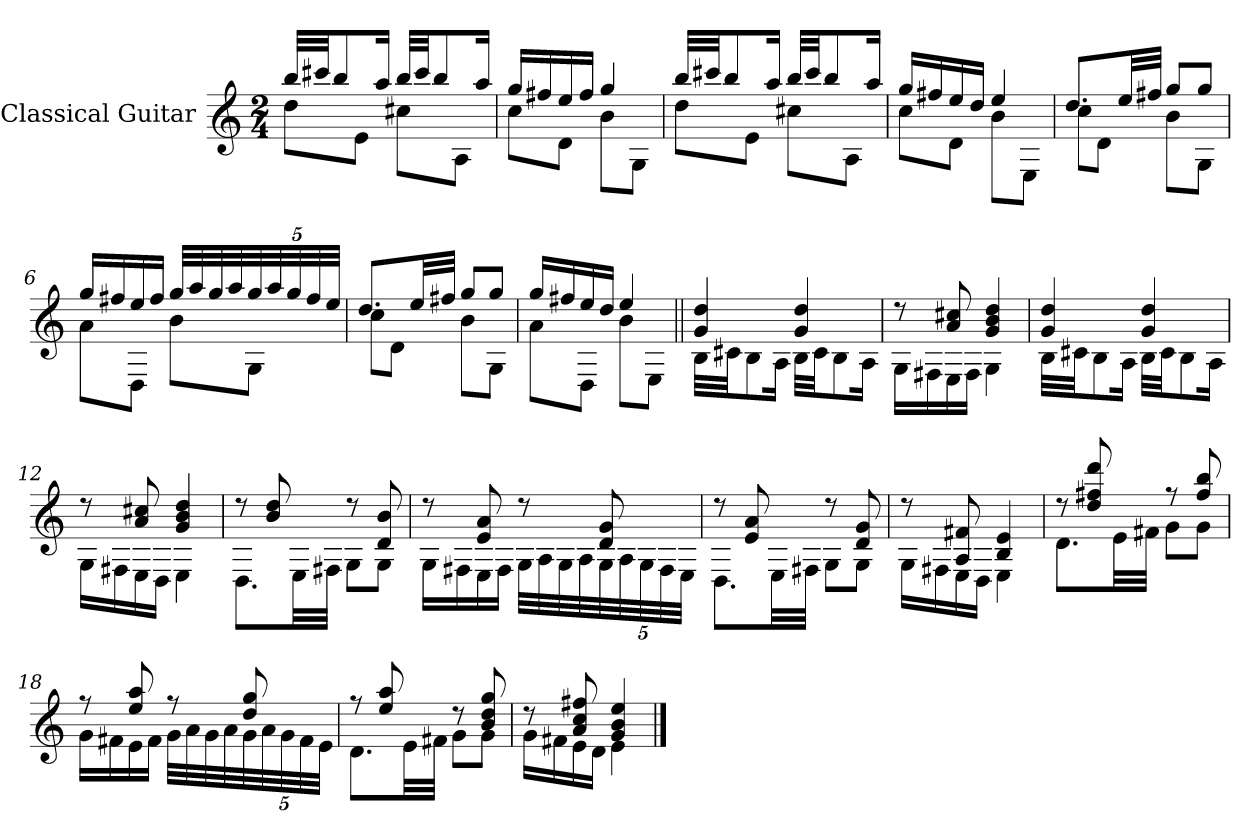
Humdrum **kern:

**kern
*part1
*staff1
*I"Classical Guitar
*I'Guit.
*clefG2
*k[]
*M2/4
*MM80
=1
*^
32bb/LLL	8dd\L
32ccc#X/JJ	.
8bb/	.
.	8e\J
16aa/Jk	.
32bb/LLL	8cc#X\L
32ccc#/JJ	.
8bb/	.
.	8A\J
16aa/Jk	.
=2	=2
16gg/LL	8cc\L
16ff#X/	.
16ee/	8d\J
16ff#/JJ	.
4gg/	8b\L
.	8G\J
=3	=3
32bb/LLL	8dd\L
32ccc#X/JJ	.
8bb/	.
.	8e\J
16aa/Jk	.
32bb/LLL	8cc#X\L
32ccc#/JJ	.
8bb/	.
.	8A\J
16aa/Jk	.
!!LO:LB:g=z	!!
=4	=4
16gg/LL	8cc\L
16ff#X/	.
16ee/	8d\J
16dd/JJ	.
4ee/	8b\L
.	8E\J
=5	=5
8.dd/L	8cc\L
.	8d\J
32ee/LL	.
32ff#X/JJJ	.
8gg/L	8b\L
8gg/J	8G\J
=6	=6
16gg/LL	8a\L
16ff#X/	.
16ee/	8D\J
16ff#/JJ	.
32gg/LLL	8b\L
32aa/	.
32gg/	.
32aa/	.
*Xbrackettup	*
40gg/	8G\J
40aa/	.
40gg/	.
40ff#/	.
40ee/JJJ	.
=7	=7
8.dd/L	8cc\L
.	8d\J
32ee/LL	.
32ff#X/JJJ	.
8gg/L	8b\L
8gg/J	8G\J
!!LO:LB:g=z	!!
=8	=8
16gg/LL	8a\L
16ff#X/	.
16ee/	8D\J
16dd/JJ	.
4ee/	8b\L
.	8E\J
=9||	=9||
4g/ 4dd/	32B\LLL
.	32c#X\JJ
.	8B\
.	16A\Jk
4g/ 4dd/	32B\LLL
.	32c#\JJ
.	8B\
.	16A\Jk
=10	=10
8r	16G\LL
.	16F#X\
8a/ 8cc#X/	16E\
.	16F#\JJ
4g/ 4b/ 4dd/	4G\
=11	=11
4g/ 4dd/	32B\LLL
.	32c#X\JJ
.	8B\
.	16A\Jk
4g/ 4dd/	32B\LLL
.	32c#\JJ
.	8B\
.	16A\Jk
!!LO:LB:g=z	!!
=12	=12
8r	16G\LL
.	16F#X\
8a/ 8cc#X/	16E\
.	16D\JJ
4g/ 4b/ 4dd/	4E\
=13	=13
8r	8.D\L
8b/ 8dd/	.
.	32E\LL
.	32F#X\JJJ
8r	8G\L
8d/ 8b/	8G\J
=14	=14
8r	16G\LL
.	16F#X\
8e/ 8a/	16E\
.	16F#\JJ
8r	32G\LLL
.	32A\
.	32G\
.	32A\
8d/ 8g/	40G\
.	40A\
.	40G\
.	40F#\
.	40E\JJJ
!!LO:LB:g=z	!!
=15	=15
8r	8.D\L
8e/ 8a/	.
.	32E\LL
.	32F#X\JJJ
8r	8G\L
8d/ 8g/	8G\J
=16	=16
8r	16G\LL
.	16F#X\
8A/ 8f#X/	16E\
.	16D\JJ
4B/ 4e/	4E\
=17	=17
8r	8.d\L
8dd/ 8ff#X/ 8ddd/	.
.	32e\LL
.	32f#X\JJJ
8r	8g\L
8ff#/ 8bb/	8g\J
=18	=18
8r	16g\LL
.	16f#X\
8ee/ 8aa/	16e\
.	16f#\JJ
8r	32g\LLL
.	32a\
.	32g\
.	32a\
8dd/ 8gg/	40g\
.	40a\
.	40g\
.	40f#\
.	40e\JJJ
!!LO:LB:g=z	!!
=19	=19
8r	8.d\L
8ee/ 8aa/	.
.	32e\LL
.	32f#X\JJJ
8r	8g\L
8b/ 8dd/ 8gg/	8g\J
=20	=20
8r	16g\LL
.	16f#X\
8a/ 8cc/ 8ff#X/	16e\
.	16d\JJ
4g/ 4b/ 4ee/	4e\
*v	*v
==
*-
